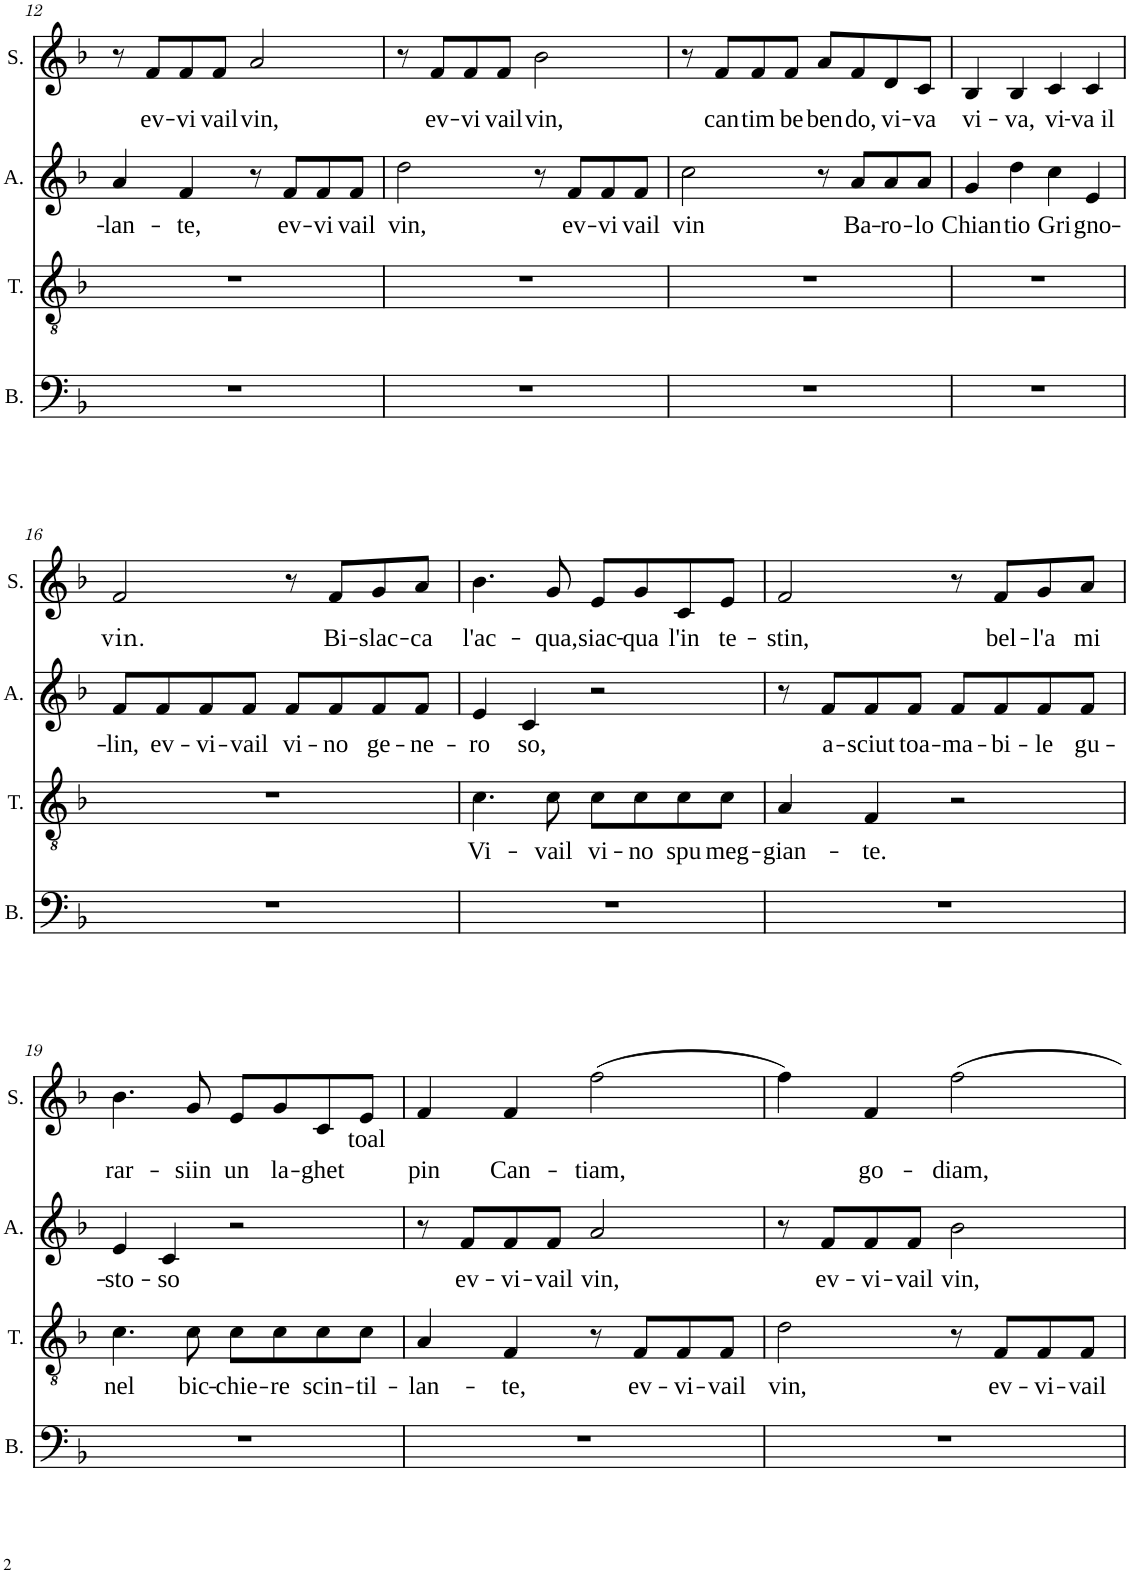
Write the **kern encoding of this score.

**kern	**kern	**text	**kern	**text	**kern	**text
*part4	*part3	*part3	*part2	*part2	*part1	*part1
*staff4	*staff3	*staff3	*staff2	*staff2	*staff1	*staff1
*I"Bass	*I"Tenor	*	*I"Alto	*	*I"Soprano	*
*I'B.	*I'T.	*	*I'A.	*	*I'S.	*
!!LO:PB:g=z
*clefF4	*clefGv2	*	*clefG2	*	*clefG2	*
*k[b-]	*k[b-]	*	*k[b-]	*	*k[b-]	*
*M4/4	*M4/4	*	*M4/4	*	*M4/4	*
*met(c|)	*met(c|)	*	*met(c|)	*	*met(c|)	*
=12	=12	=12	=12	=12	=12	=12
!	!	!	!	!LO:LY:b	!	!
1r	1r	.	4a/	-lan-	8r	.
!	!	!	!	!	!	!LO:LY:b
.	.	.	.	.	8f/L	ev-
!	!	!	!	!LO:LY:b	!	!LO:LY:b
.	.	.	4f/	-te,	8f/	-vi-
!	!	!	!	!	!	!LO:LY:b
.	.	.	.	.	8f/J	-vail
!	!	!	!	!	!	!LO:LY:b
.	.	.	8r	.	2a/	vin,
!	!	!	!	!LO:LY:b	!	!
.	.	.	8f/L	ev-	.	.
!	!	!	!	!LO:LY:b	!	!
.	.	.	8f/	-vi-	.	.
!	!	!	!	!LO:LY:b	!	!
.	.	.	8f/J	-vail	.	.
=13	=13	=13	=13	=13	=13	=13
!	!	!	!	!LO:LY:b	!	!
1r	1r	.	2dd\	vin,	8r	.
!	!	!	!	!	!	!LO:LY:b
.	.	.	.	.	8f/L	ev-
!	!	!	!	!	!	!LO:LY:b
.	.	.	.	.	8f/	-vi-
!	!	!	!	!	!	!LO:LY:b
.	.	.	.	.	8f/J	-vail
!	!	!	!	!	!	!LO:LY:b
.	.	.	8r	.	2b-\	vin,
!	!	!	!	!LO:LY:b	!	!
.	.	.	8f/L	ev-	.	.
!	!	!	!	!LO:LY:b	!	!
.	.	.	8f/	-vi-	.	.
!	!	!	!	!LO:LY:b	!	!
.	.	.	8f/J	-vail	.	.
=14	=14	=14	=14	=14	=14	=14
!	!	!	!	!LO:LY:b	!	!
1r	1r	.	2cc\	vin	8r	.
!	!	!	!	!	!	!LO:LY:b
.	.	.	.	.	8f/L	can-
!	!	!	!	!	!	!LO:LY:b
.	.	.	.	.	8f/	-tim
!	!	!	!	!	!	!LO:LY:b
.	.	.	.	.	8f/J	be-
!	!	!	!	!	!	!LO:LY:b
.	.	.	8r	.	8a/L	-ben-
!	!	!	!	!LO:LY:b	!	!LO:LY:b
.	.	.	8a/L	Ba-	8f/	-do,
!	!	!	!	!LO:LY:b	!	!LO:LY:b
.	.	.	8a/	-ro-	8d/	vi-
!	!	!	!	!LO:LY:b	!	!LO:LY:b
.	.	.	8a/J	-lo	8c/J	-va
=15	=15	=15	=15	=15	=15	=15
!	!	!	!	!LO:LY:b	!	!LO:LY:b
1r	1r	.	4g/	Chian-	4B-/	vi-
!	!	!	!	!LO:LY:b	!	!LO:LY:b
.	.	.	4dd\	-tio	4B-/	-va,
!	!	!	!	!LO:LY:b	!	!LO:LY:b
.	.	.	4cc\	Gri-	4c/	vi-
!	!	!	!	!LO:LY:b	!	!LO:LY:b
.	.	.	4e/	-gno-	4c/	-va il
!!LO:LB:g=z
=16	=16	=16	=16	=16	=16	=16
!	!	!	!	!LO:LY:b	!	!LO:LY:b
1r	1r	.	8f/L	-lin,	2f/	vin.
!	!	!	!	!LO:LY:b	!	!
.	.	.	8f/	ev-	.	.
!	!	!	!	!LO:LY:b	!	!
.	.	.	8f/	-vi-	.	.
!	!	!	!	!LO:LY:b	!	!
.	.	.	8f/J	-vail	.	.
!	!	!	!	!LO:LY:b	!	!
.	.	.	8f/L	vi-	8r	.
!	!	!	!	!LO:LY:b	!	!LO:LY:b
.	.	.	8f/	-no	8f/L	Bi-
!	!	!	!	!LO:LY:b	!	!LO:LY:b
.	.	.	8f/	ge-	8g/	-slac-
!	!	!	!	!LO:LY:b	!	!LO:LY:b
.	.	.	8f/J	-ne-	8a/J	-ca
=17	=17	=17	=17	=17	=17	=17
!	!	!LO:LY:b	!	!LO:LY:b	!	!LO:LY:b
1r	4.c\	Vi-	4e/	ro	4.b-\	l'ac-
!	!	!	!	!LO:LY:b	!	!
.	.	.	4c/	so,	.	.
!	!	!LO:LY:b	!	!	!	!LO:LY:b
.	8c\	-vail	.	.	8g/	-qua,
!	!	!LO:LY:b	!	!	!	!LO:LY:b
.	8c\L	vi-	2r	.	8e/L	siac-
!	!	!LO:LY:b	!	!	!	!LO:LY:b
.	8c\	-no	.	.	8g/	-qua
!	!	!LO:LY:b	!	!	!	!LO:LY:b
.	8c\	spu-	.	.	8c/	l'in
!	!	!LO:LY:b	!	!	!	!LO:LY:b
.	8c\J	-meg-	.	.	8e/J	te-
=18	=18	=18	=18	=18	=18	=18
!	!	!LO:LY:b	!	!	!	!LO:LY:b
1r	4A/	-gian-	8r	.	2f/	-stin,
!	!	!	!	!LO:LY:b	!	!
.	.	.	8f/L	a-	.	.
!	!	!LO:LY:b	!	!LO:LY:b	!	!
.	4F/	-te.	8f/	-sciut-	.	.
!	!	!	!	!LO:LY:b	!	!
.	.	.	8f/J	-toa-	.	.
!	!	!	!	!LO:LY:b	!	!
.	2r	.	8f/L	-ma-	8r	.
!	!	!	!	!LO:LY:b	!	!LO:LY:b
.	.	.	8f/	-bi-	8f/L	bel-
!	!	!	!	!LO:LY:b	!	!LO:LY:b
.	.	.	8f/	-le	8g/	-l'a
!	!	!	!	!LO:LY:b	!	!LO:LY:b
.	.	.	8f/J	gu-	8a/J	mi
!!LO:LB:g=z
=19	=19	=19	=19	=19	=19	=19
!	!	!LO:LY:b	!	!LO:LY:b	!	!LO:LY:b
1r	4.c\	nel	4e/	-sto-	4.b-\	rar-
!	!	!	!	!LO:LY:b	!	!
.	.	.	4c/	-so	.	.
!	!	!LO:LY:b	!	!	!	!LO:LY:b
.	8c\	bic-	.	.	8g/	-siin
!	!	!LO:LY:b	!	!	!	!LO:LY:b
.	8c\L	-chie-	2r	.	8e/L	un
!	!	!LO:LY:b	!	!	!	!LO:LY:b
.	8c\	-re	.	.	8g/	la-
!	!	!LO:LY:b	!	!	!	!LO:LY:b
.	8c\	scin-	.	.	8c/	-ghet-
!	!	!LO:LY:b	!	!	!	!LO:LY:b
.	8c\J	-til-	.	.	8e/J	-toal
=20	=20	=20	=20	=20	=20	=20
!	!	!LO:LY:b	!	!	!	!LO:LY:b
1r	4A/	-lan-	8r	.	4f/	pin
!	!	!	!	!LO:LY:b	!	!
.	.	.	8f/L	ev-	.	.
!	!	!LO:LY:b	!	!LO:LY:b	!	!LO:LY:b
.	4F/	-te,	8f/	-vi-	4f/	Can-
!	!	!	!	!LO:LY:b	!	!
.	.	.	8f/J	-vail	.	.
!	!	!	!	!LO:LY:b	!	!LO:LY:b
.	8r	.	2a/	vin,	(2ff\	-tiam,
!	!	!LO:LY:b	!	!	!	!
.	8F/L	ev-	.	.	.	.
!	!	!LO:LY:b	!	!	!	!
.	8F/	-vi-	.	.	.	.
!	!	!LO:LY:b	!	!	!	!
.	8F/J	-vail	.	.	.	.
=21	=21	=21	=21	=21	=21	=21
!	!	!LO:LY:b	!	!	!	!
1r	2d\	vin,	8r	.	4ff\)	.
!	!	!	!	!LO:LY:b	!	!
.	.	.	8f/L	ev-	.	.
!	!	!	!	!LO:LY:b	!	!LO:LY:b
.	.	.	8f/	-vi-	4f/	go-
!	!	!	!	!LO:LY:b	!	!
.	.	.	8f/J	-vail	.	.
!	!	!	!	!LO:LY:b	!	!LO:LY:b
.	8r	.	2b-\	vin,	2ff\	-diam,
!	!	!LO:LY:b	!	!	!	!
.	8F/L	ev-	.	.	.	.
!	!	!LO:LY:b	!	!	!	!
.	8F/	-vi-	.	.	.	.
!	!	!LO:LY:b	!	!	!	!
.	8F/J	-vail	.	.	.	.
=	=	=	=	=	=	=
*-	*-	*-	*-	*-	*-	*-
